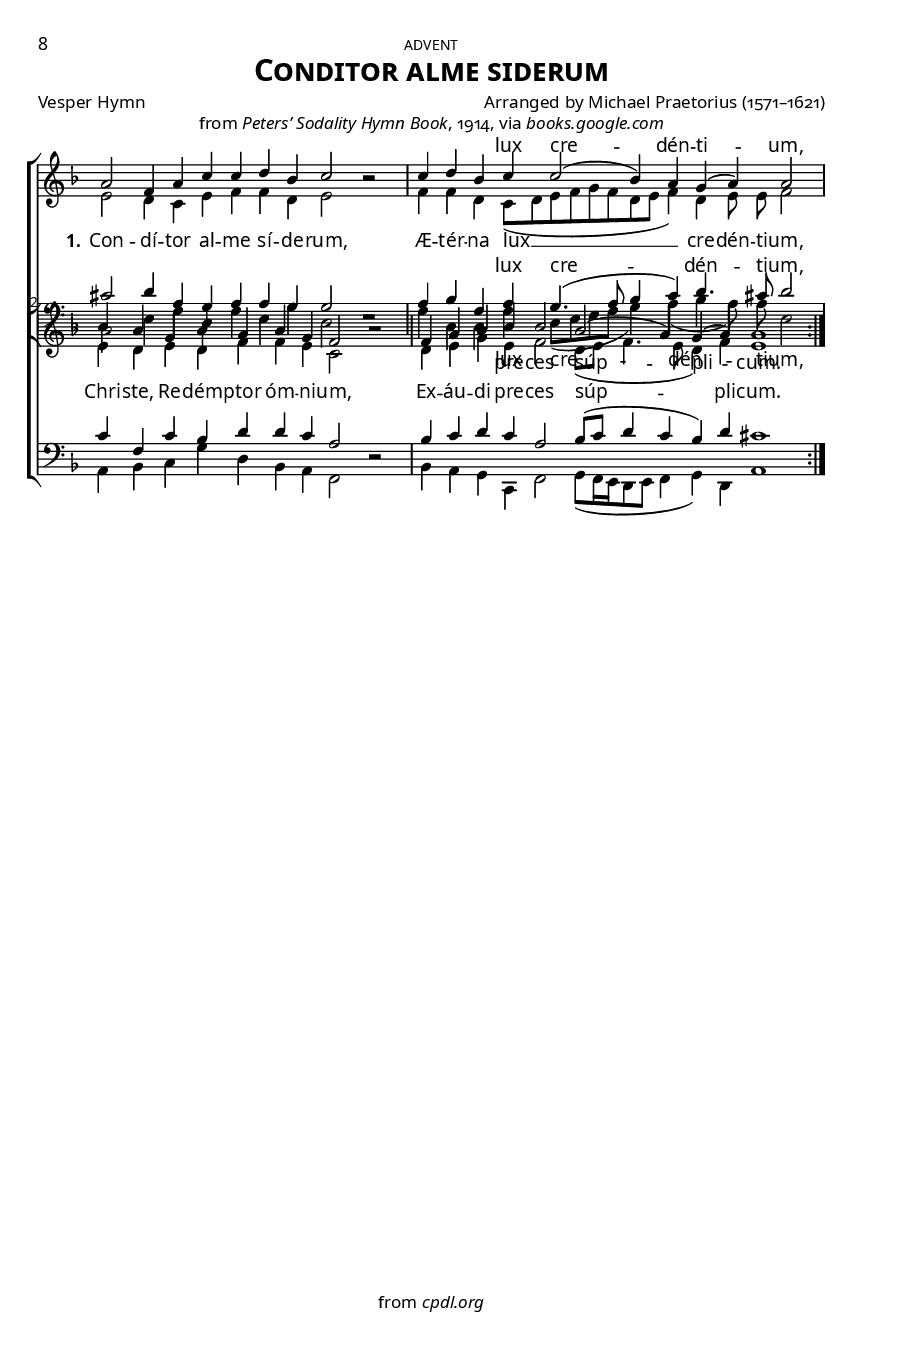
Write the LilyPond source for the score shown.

\version "2.14.2"
\include "util.ly"
\version "2.14.2"
#(set-global-staff-size 15) \paper{ #(define fonts (make-pango-font-tree "GoudyOlSt BT" "Garamond Premier Pro" "Garamond Premier Pro" (/ 15 20))) }
\header {tagline = ""
    title = \markup{\override #'(font-name . "Garamond Premier Pro Semibold"){ \abs-fontsize #15 \smallCapsOldStyle"Conditor alme siderum"}}
    poet = \markup\oldStyleNum"Vesper Hymn"
    composer = \markup\oldStyleNum"Arranged by Michael Praetorius (1571–1621)"
    
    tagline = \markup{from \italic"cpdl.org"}
  }
\paper {
  print-all-headers = ##f
  paper-height = 9\in
  paper-width = 6\in
  indent = 0\in
  %system-system-spacing = #'((basic-distance . 10) (padding . 0))
  system-system-spacing =
    #'((basic-distance . 0)
       (minimum-distance . 0)
       (padding . -10)
       (stretchability . 100))
  score-markup-spacing =
    #'((basic-distance . 0)
       (minimum-distance . 0)
       (padding . 0)
       (stretchability . 0))
  markup-system-spacing =
    #'((basic-distance . 0)
       (minimum-distance . 0)
       (padding . 0)
       (stretchability . 0))
  ragged-last-bottom = ##t
  ragged-bottom = ##f
  two-sided = ##t
  inner-margin = 0.5\in
  outer-margin = 0.25\in
  top-margin = 0.25\in
  bottom-margin = 0.25\in
  first-page-number = #008
  print-first-page-number = ##t
  headerLine = \markup{\override #'(font-name . "Garamond Premier Pro") \smallCaps advent}
  oddHeaderMarkup = \markup\fill-line{
     \override #'(font-name . "Garamond Premier Pro")\abs-fontsize #8.5
     \combine 
        \fill-line{"" \on-the-fly #print-page-number-check-first
        \oldStylePageNum""
        }
        \fill-line{\headerLine}
  }
  evenHeaderMarkup = \markup {
     \override #'(font-name . "Garamond Premier Pro")\abs-fontsize #8.5
     \combine
        \on-the-fly #print-page-number-check-first
        \oldStylePageNum""
        \fill-line{\headerLine}
  }
}

\markup \fill-line{\concat{ "from " \italic "Peters’ Sodality Hymn Book" \oldStyleNum", 1914, via " \italic "books.google.com"}}
\markup\vspace#0




























%IF_NOT_6.14
global = {
  \key f \major
  \time 16/4
  \autoBeamOff
}

sopMusic = \relative c'' {
  \repeat volta 2 {
    \partial 4*12 a2 f4 a c c d bes c2 b\rest |
    \partial 4*12 c4 d bes c c2( bes4) a g( a) a2 |
    \partial 4*11 c4 bes g bes a bes g f2 b\rest |
    \partial 4*15 f4 a bes c c2 bes( a4) g( a) a1
  }
}
sopWords = \lyricmode {
  \repeat unfold 11 \skip1
  lux cre -- dén -- ti -- um,
  
  \repeat unfold 11 \skip1
  \dropLyricsIV
  pre -- ces súp -- pli -- cum.
}

altoMusic = \relative c' {
  \partial 4*12 e2 d4 c e f f d e2 s |
  \partial 4*12 f4 f d c8([ d e f g f d e] f4) d e8 e f2 |
  \partial 4*11 e4 d e d f f e c2 s |
  \partial 4*15 d4 e g e f2 d8[( e] f4. e8 d4) f e1 \bar ":|"
}
altoWords = \lyricmode {
  \dropLyricsVI
  \set stanza = #"1."
  Con -- dí -- tor al -- me sí -- de -- rum,
  Æ -- tér -- na lux __ cre -- dén -- ti -- um,
  \dropLyricsIX
  Chri -- ste, Re -- dém -- ptor óm -- ni -- um,
  Ex -- áu -- di pre -- ces súp -- pli -- cum.
}
altoWordsII = \lyricmode {
%\markup\italic
}
altoWordsIII = \lyricmode {
}
altoWordsIV = \lyricmode {
  
}

tenorMusic = \relative c' {
  \partial 4*12 cis2 d4 a g a a g g2 s |
  \partial 4*12 a4 bes f a g4.( a8 bes4 c) d4. cis8 d2 |
  \partial 4*11 c4 f, c' bes d d c a2 s |
  \partial 4*15 bes4 c d c a2 bes8([ c] d4 c bes) d cis1 \bar ":|"
}
tenorWords = \lyricmode {
  \repeat unfold 11 \skip1
  \dropLyricsIV
  lux cre -- dén -- ti -- um,
  
}
%  \repeat unfold 11 \skip1
%  pre -- ces súp -- pli -- cum.

bassMusic = \relative c {
  \partial 4*12 a2 d4 f c f d g c,2 d\rest |
  \partial 4*12 f4 bes, bes f' c8[( d e f] g4) a( bes a8) a d,2 |
  \partial 4*11 a4 bes c g' d bes a f2 d'\rest |
  \partial 4*15 bes4 a g c, f2 g8([ f16 e d8 e] f4 g) d a'1 \bar ":|"
}
bassWords = \lyricmode {
  \repeat unfold 11 \skip1
  lux cre -- dén -- ti -- um,
  
}
%  \repeat unfold 11 \skip1
%  pre -- ces súp -- pli -- cum.

\score {
  <<
   \new ChoirStaff <<
    \new Staff = women <<
      \new Voice = "sopranos" { \voiceOne << \global \sopMusic >> }
      \new Voice = "altos" { \voiceTwo << \global \altoMusic >> }
    >>
    \new Lyrics \with { alignAboveContext = #"women"  \override VerticalAxisGroup #'nonstaff-relatedstaff-spacing = #'((basic-distance . 1))} \lyricsto "sopranos" \sopWords
    \new Lyrics = "altosIV"  \with { alignBelowContext = #"women" \override VerticalAxisGroup #'nonstaff-relatedstaff-spacing = #'((basic-distance . 1))} \lyricsto "altos" \altoWordsIV
    \new Lyrics = "altosIII"  \with { alignBelowContext = #"women" \override VerticalAxisGroup #'nonstaff-relatedstaff-spacing = #'((basic-distance . 1))} \lyricsto "altos" \altoWordsIII
    \new Lyrics = "altosII"  \with { alignBelowContext = #"women" \override VerticalAxisGroup #'nonstaff-relatedstaff-spacing = #'((basic-distance . 1))} \lyricsto "altos" \altoWordsII
    \new Lyrics = "altos"  \with { alignBelowContext = #"women" \override VerticalAxisGroup #'nonstaff-relatedstaff-spacing = #'((padding . -0.5))} \lyricsto "altos" \altoWords
   \new Staff = men <<
      \clef bass
      \new Voice = "tenors" { \voiceOne << \global \tenorMusic >> }
      \new Voice = "basses" { \voiceTwo << \global \bassMusic >> }
    >>
    \new Lyrics \with { alignAboveContext = #"men" } \lyricsto "tenors" \tenorWords
    \new Lyrics \with { alignBelowContext = #"men" } \lyricsto "basses" \bassWords
  >>
%    \new PianoStaff << \new Staff { \new Voice { \pianoRH } } \new Staff { \clef "bass" \pianoLH } >>
  >>
  \layout {
    \context {
      \Score
      %\override SpacingSpanner #'base-shortest-duration = #(ly:make-moment 1 8)
      %\override SpacingSpanner #'common-shortest-duration = #(ly:make-moment 1 4)
    }
    \context {
      % Remove all empty staves
      \Staff
      \RemoveEmptyStaves \override VerticalAxisGroup #'remove-first = ##t
      \remove "Time_signature_engraver"
    }
  }
  
  \midi {
    \tempo 4 = 90
    \set Staff.midiInstrument = "flute"
  
    \context {
      \Voice
      \remove "Dynamic_performer"
    }
  }
}
